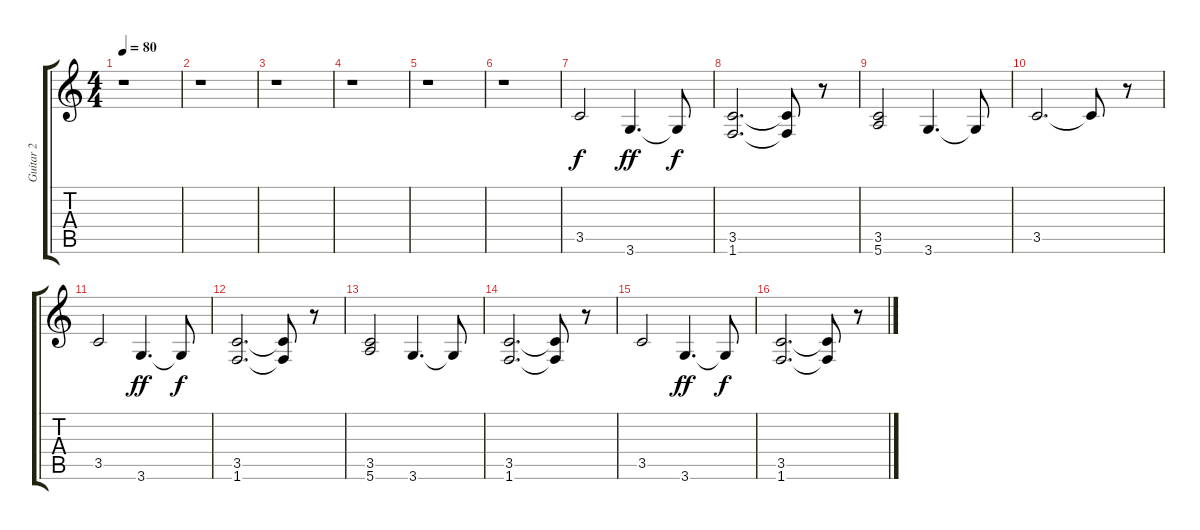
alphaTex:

\track ("Guitar 2" "Guitar 2") {instrument overdrivenguitar}
\staff {score tabs}
\tuning (E4 B3 G3 D3 A2 E2) {hide}
\ts (4 4)
\tempo 80
\clef g2
\ks c
r.1{dy f} |
r.1 |
r.1 |
r.1 |
r.1 |
r.1 |
3.5.2 3.6.4{d dy ff} 3.6{t}.8{dy f} |
(3.5 1.6).2{d} (3.5{t} 1.6{t}).8 r.8 |
(3.5 5.6).2 3.6.4{d} 3.6{t}.8 |
3.5.2{d} 3.5{t}.8 r.8 |
3.5.2 3.6.4{d dy ff} 3.6{t}.8{dy f} |
(3.5 1.6).2{d} (3.5{t} 1.6{t}).8 r.8 |
(3.5 5.6).2 3.6.4{d} 3.6{t}.8 |
(3.5 1.6).2{d} (3.5{t} 1.6{t}).8 r.8 |
3.5.2 3.6.4{d dy ff} 3.6{t}.8{dy f} |
(3.5 1.6).2{d} (3.5{t} 1.6{t}).8 r.8
